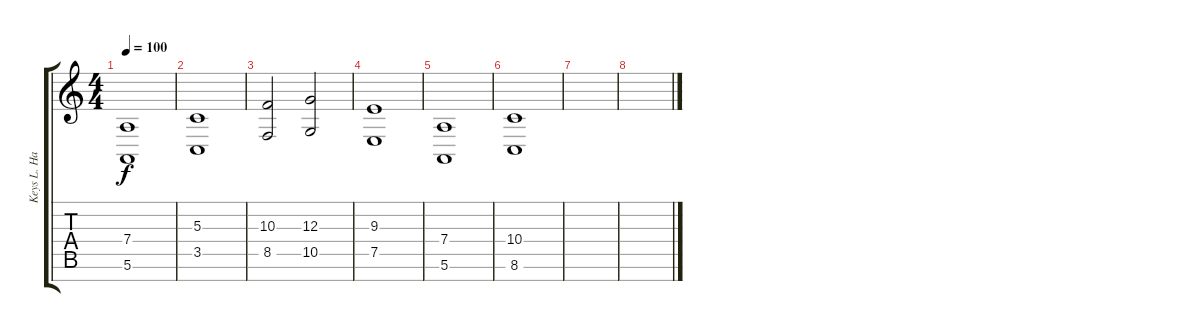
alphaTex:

\track ("Keys L. Hand" "Keys L. Ha") {instrument churchorgan}
\staff {score tabs}
\tuning (E4 B3 G3 D3 A2 E2 B1) {hide}
\ts (4 4)
\tempo 100
\clef g2
\ks c
(7.4 5.6).1{dy f} |
(5.3 3.5).1 |
(10.3 8.5).2 (12.3 10.5).2 |
(9.3 7.5).1 |
(7.4 5.6).1 |
(10.4 8.6).1 |
|
\section ("" "")
